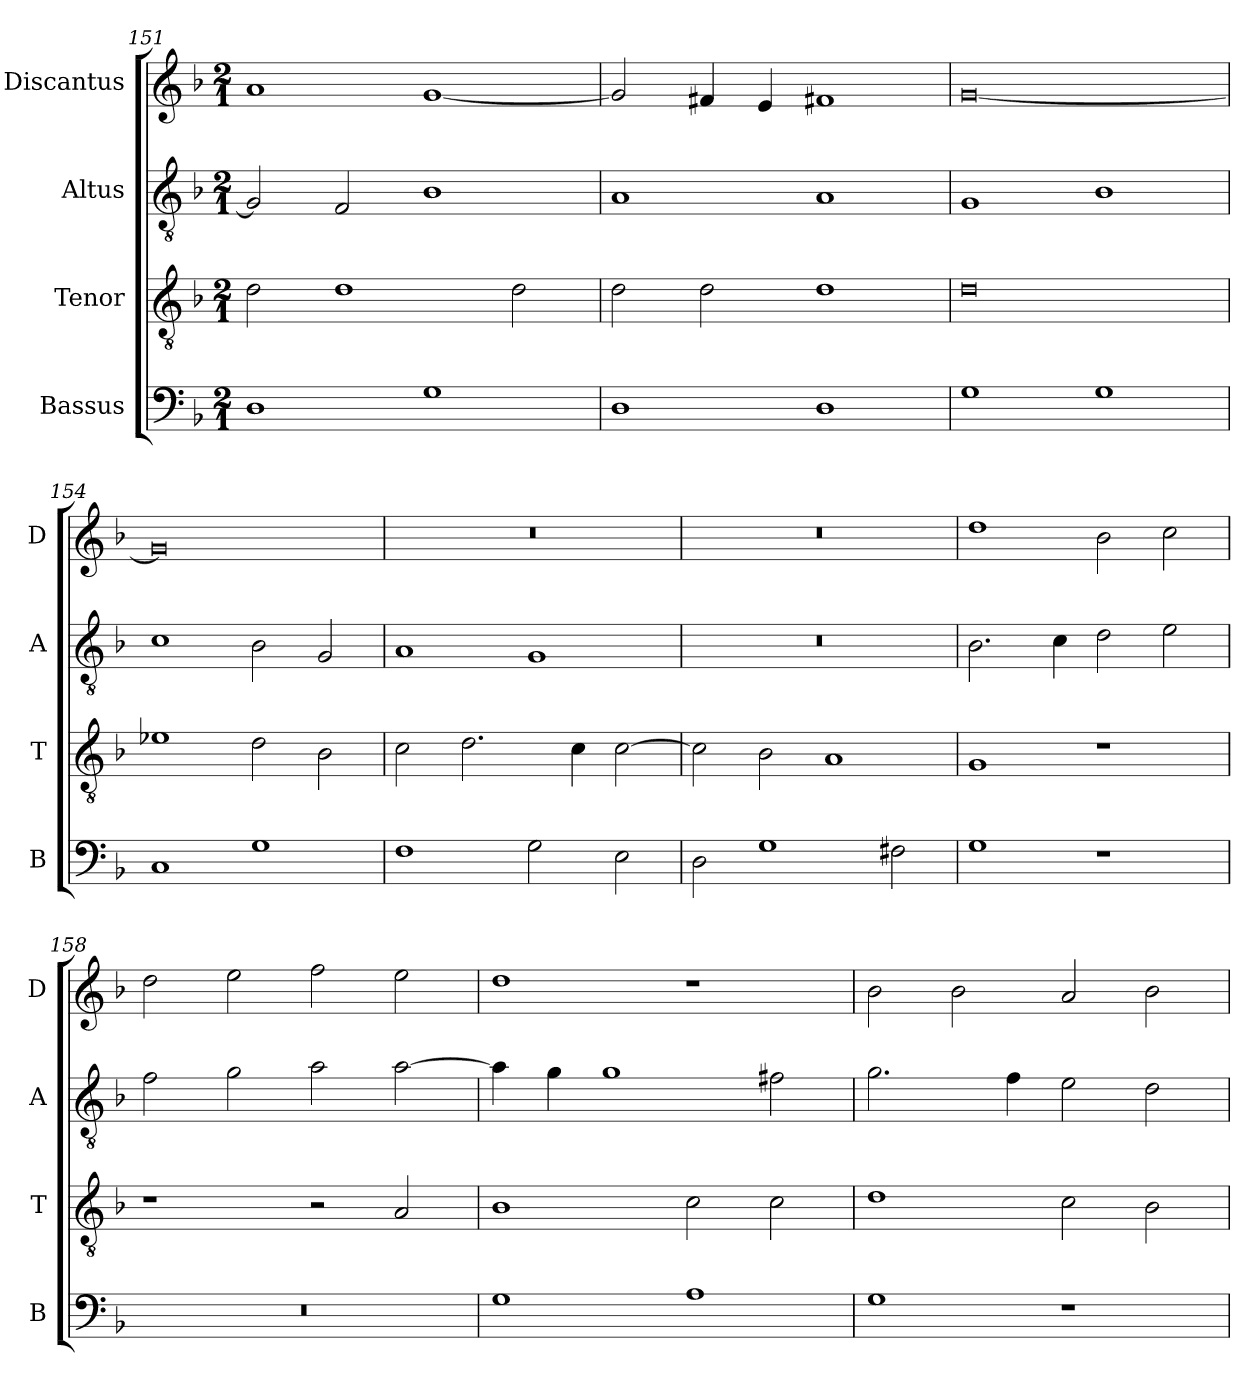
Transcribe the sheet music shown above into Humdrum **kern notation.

**kern	**kern	**kern	**kern
*part4	*part3	*part2	*part1
*staff4	*staff3	*staff2	*staff1
*I"Bassus	*I"Tenor	*I"Altus	*I"Discantus
*I'B	*I'T	*I'A	*I'D
*clefF4	*clefGv2	*clefGv2	*clefG2
*k[b-]	*k[b-]	*k[b-]	*k[b-]
*M2/1	*M2/1	*M2/1	*M2/1
=151	=151	=151	=151
1D	2d\	2G/]	1a
.	1d	2F/	.
1G	.	1B-	[1g
.	2d\	.	.
=152	=152	=152	=152
1D	2d\	1A	2g/]
.	2d\	.	4f#X/
.	.	.	4e/
1D	1d	1A	1f#X
=153	=153	=153	=153
1G	0d	1G	[0g
1G	.	1B-	.
=154	=154	=154	=154
1C	1e-X	1c	0g]
1G	2d\	2B-\	.
.	2B-\	2G/	.
=155	=155	=155	=155
1F	2c\	1A	0r
.	2.d\	.	.
2G\	.	1G	.
.	4c\	.	.
2E\	[2c\	.	.
=156	=156	=156	=156
2D\	2c\]	0r	0r
1G	2B-\	.	.
.	1A	.	.
2F#X\	.	.	.
=157	=157	=157	=157
1G	1G	2.B-\	1dd
.	.	4c\	.
1r	1r	2d\	2b-\
.	.	2e\	2cc\
=158	=158	=158	=158
0r	1r	2f\	2dd\
.	.	2g\	2ee\
.	2r	2a\	2ff\
.	2A/	[2a\	2ee\
=159	=159	=159	=159
1G	1B-	4a\]	1dd
.	.	4g\	.
.	.	1g	.
1A	2c\	.	1r
.	2c\	2f#X\	.
=160	=160	=160	=160
1G	1d	2.g\	2b-\
.	.	.	2b-\
.	.	4f\	.
1r	2c\	2e\	2a/
.	2B-\	2d\	2b-\
=	=	=	=
*-	*-	*-	*-
